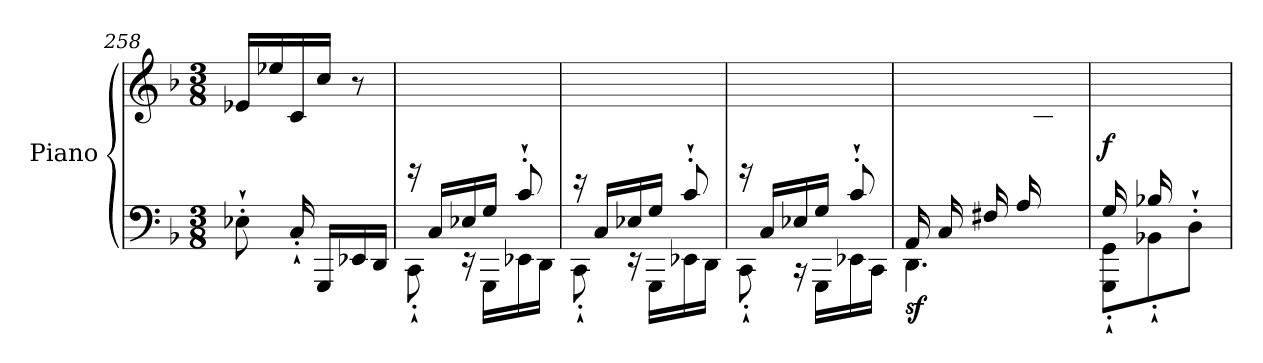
**kern	**kern	**dynam
*part1	*part1	*part1
*staff2	*staff1	*staff1/2
*I"Piano	*	*
*I'Pno	*	*
*clefF4	*clefG2	*
*k[b-]	*k[b-]	*
*F:	*F:	*
*M3/8	*M3/8	*
=258	=258	=258
8E-X`'\	16e-X/LL	.
.	16ee-X/	.
16C`'/	16c/	.
16GGG/LL	16cc/JJ	.
16EE-X/	8r	.
16DD/JJ	.	.
=259	=259	=259
*^	*	*
16ryy	8CC`'\	16rGG	.
16C/LL	.	4ryy	.
16E-X/	16rEE	.	.
16G/JJ	16GGG\LL	.	.
8c`'/	16EE-X\	.	.
.	16DD\JJ	16ryy	.
=260	=260	=260	=260
16ryy	8CC`'\	16rEE	.
16C/LL	.	4ryy	.
16E-X/	16rEE	.	.
16G/JJ	16GGG\LL	.	.
8c`'/	16EE-X\	.	.
.	16DD\JJ	16ryy	.
!!LO:PB:g=z
=261	=261	=261	=261
16ryy	8CC`'\	16rGG	.
16C/LL	.	4ryy	.
16E-X/	16rCC	.	.
16G/JJ	16GGG\LL	.	.
8c`'/	16EE-X\	.	.
.	16CC\JJ	16ryy	.
!!LO:PB:g=z
=262	=262	=262	=262
!	!	!	!LO:DY:b=2
16AA/LL	4.DD\	4ryy	sf
16C/	.	.	.
16F#X/	.	.	.
16A/	.	.	.
8ryy	.	16c\	.
.	.	16f#X\JJ	.
=263	=263	=263	=263
!	!	!	!LO:DY:b
16G/LL	8GGG\`' 8GG\`'L	16ryy	f
16ryy	.	16g\	.
16B-X/	8BB-X`'\	16ryy	.
8.ryy	.	16b-X\	.
.	8D`'\J	16d\	.
.	.	16dd\JJ	.
*v	*v	*	*
=	=	=
*-	*-	*-
